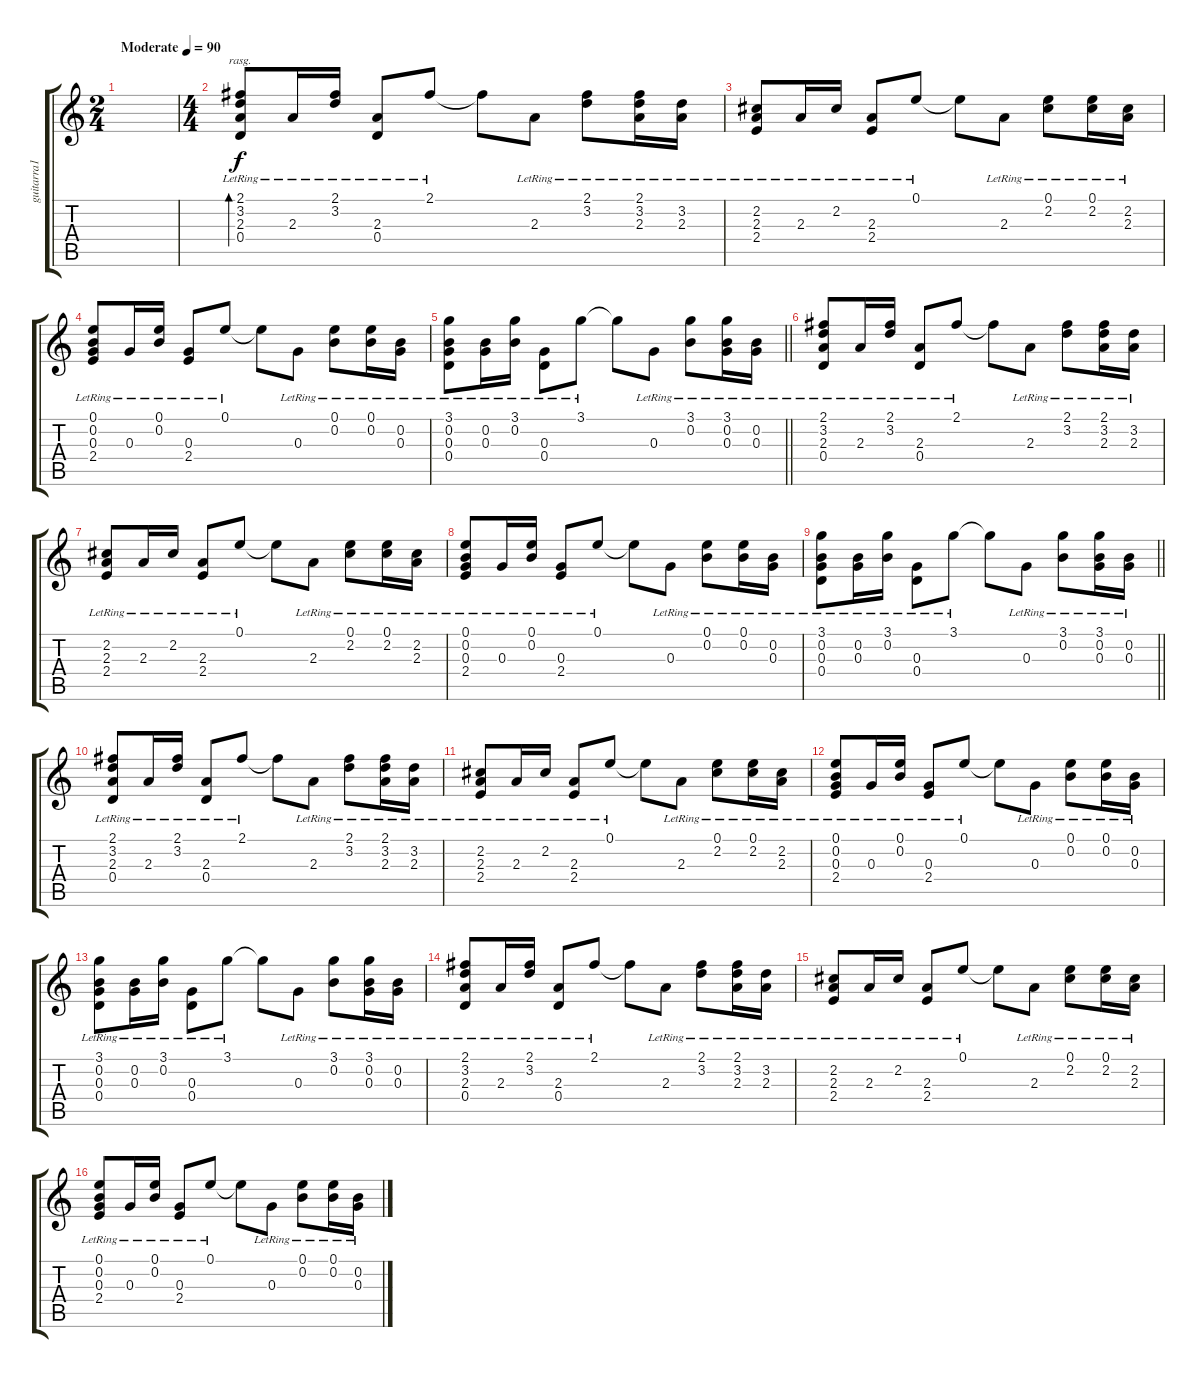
\track ("guitarra1" "guitarra1") {instrument acousticguitarsteel}
\staff {score tabs}
\tuning (E4 B3 G3 D3 A2 E2) {hide}
\ts (2 4)
\tempo (90 "Moderate")
\clef g2
\ks c
|
\ts (4 4)
(2.1{lr} 3.2{lr} 2.3{lr} 0.4{lr}).8{bd 120 rasg ii volume 9 instrument acousticguitarsteel} 2.3{lr}.16 (2.1{lr} 3.2{lr}).16 (2.3{lr} 0.4{lr}).8 2.1{lr}.8 2.1{t}.8 2.3{lr}.8 (2.1{lr} 3.2{lr}).8 (2.1{lr} 3.2{lr} 2.3{lr}).16 (3.2{lr} 2.3{lr}).16 |
(2.2{lr} 2.3{lr} 2.4{lr}).8{volume 9 instrument acousticguitarsteel} 2.3{lr}.16 2.2{lr}.16 (2.3{lr} 2.4{lr}).8 0.1{lr}.8 0.1{t}.8 2.3{lr}.8 (0.1{lr} 2.2{lr}).8 (0.1{lr} 2.2{lr}).16 (2.2{lr} 2.3{lr}).16 |
(0.1{lr} 0.2{lr} 0.3{lr} 2.4{lr}).8{volume 9 instrument acousticguitarsteel} 0.3{lr}.16 (0.1{lr} 0.2{lr}).16 (0.3{lr} 2.4{lr}).8 0.1{lr}.8 0.1{t}.8 0.3{lr}.8 (0.1{lr} 0.2{lr}).8 (0.1{lr} 0.2{lr}).16 (0.2{lr} 0.3{lr}).16 |
\barLineRight lightlight
(3.1{lr} 0.2{lr} 0.3{lr} 0.4{lr}).8{volume 9 instrument acousticguitarsteel} (0.2{lr} 0.3{lr}).16 (3.1{lr} 0.2{lr}).16 (0.3{lr} 0.4{lr}).8 3.1{lr}.8 3.1{t}.8 0.3{lr}.8 (3.1{lr} 0.2{lr}).8 (3.1{lr} 0.2{lr} 0.3{lr}).16 (0.2{lr} 0.3{lr}).16 |
(2.1{lr} 3.2{lr} 2.3{lr} 0.4{lr}).8{volume 9 instrument acousticguitarsteel} 2.3{lr}.16 (2.1{lr} 3.2{lr}).16 (2.3{lr} 0.4{lr}).8 2.1{lr}.8 2.1{t}.8 2.3{lr}.8 (2.1{lr} 3.2{lr}).8 (2.1{lr} 3.2{lr} 2.3{lr}).16 (3.2{lr} 2.3{lr}).16 |
(2.2{lr} 2.3{lr} 2.4{lr}).8{volume 9 instrument acousticguitarsteel} 2.3{lr}.16 2.2{lr}.16 (2.3{lr} 2.4{lr}).8 0.1{lr}.8 0.1{t}.8 2.3{lr}.8 (0.1{lr} 2.2{lr}).8 (0.1{lr} 2.2{lr}).16 (2.2{lr} 2.3{lr}).16 |
(0.1{lr} 0.2{lr} 0.3{lr} 2.4{lr}).8{volume 9 instrument acousticguitarsteel} 0.3{lr}.16 (0.1{lr} 0.2{lr}).16 (0.3{lr} 2.4{lr}).8 0.1{lr}.8 0.1{t}.8 0.3{lr}.8 (0.1{lr} 0.2{lr}).8 (0.1{lr} 0.2{lr}).16 (0.2{lr} 0.3{lr}).16 |
\barLineRight lightlight
(3.1{lr} 0.2{lr} 0.3{lr} 0.4{lr}).8{volume 9 instrument acousticguitarsteel} (0.2{lr} 0.3{lr}).16 (3.1{lr} 0.2{lr}).16 (0.3{lr} 0.4{lr}).8 3.1{lr}.8 3.1{t}.8 0.3{lr}.8 (3.1{lr} 0.2{lr}).8 (3.1{lr} 0.2{lr} 0.3{lr}).16 (0.2{lr} 0.3{lr}).16 |
(2.1{lr} 3.2{lr} 2.3{lr} 0.4{lr}).8{volume 9 instrument acousticguitarsteel} 2.3{lr}.16 (2.1{lr} 3.2{lr}).16 (2.3{lr} 0.4{lr}).8 2.1{lr}.8 2.1{t}.8 2.3{lr}.8 (2.1{lr} 3.2{lr}).8 (2.1{lr} 3.2{lr} 2.3{lr}).16 (3.2{lr} 2.3{lr}).16 |
(2.2{lr} 2.3{lr} 2.4{lr}).8{volume 9 instrument acousticguitarsteel} 2.3{lr}.16 2.2{lr}.16 (2.3{lr} 2.4{lr}).8 0.1{lr}.8 0.1{t}.8 2.3{lr}.8 (0.1{lr} 2.2{lr}).8 (0.1{lr} 2.2{lr}).16 (2.2{lr} 2.3{lr}).16 |
(0.1{lr} 0.2{lr} 0.3{lr} 2.4{lr}).8{volume 9 instrument acousticguitarsteel} 0.3{lr}.16 (0.1{lr} 0.2{lr}).16 (0.3{lr} 2.4{lr}).8 0.1{lr}.8 0.1{t}.8 0.3{lr}.8 (0.1{lr} 0.2{lr}).8 (0.1{lr} 0.2{lr}).16 (0.2{lr} 0.3{lr}).16 |
(3.1{lr} 0.2{lr} 0.3{lr} 0.4{lr}).8{volume 9 instrument acousticguitarsteel} (0.2{lr} 0.3{lr}).16 (3.1{lr} 0.2{lr}).16 (0.3{lr} 0.4{lr}).8 3.1{lr}.8 3.1{t}.8 0.3{lr}.8 (3.1{lr} 0.2{lr}).8 (3.1{lr} 0.2{lr} 0.3{lr}).16 (0.2{lr} 0.3{lr}).16 |
(2.1{lr} 3.2{lr} 2.3{lr} 0.4{lr}).8{volume 9 instrument acousticguitarsteel} 2.3{lr}.16 (2.1{lr} 3.2{lr}).16 (2.3{lr} 0.4{lr}).8 2.1{lr}.8 2.1{t}.8 2.3{lr}.8 (2.1{lr} 3.2{lr}).8 (2.1{lr} 3.2{lr} 2.3{lr}).16 (3.2{lr} 2.3{lr}).16 |
(2.2{lr} 2.3{lr} 2.4{lr}).8{volume 9 instrument acousticguitarsteel} 2.3{lr}.16 2.2{lr}.16 (2.3{lr} 2.4{lr}).8 0.1{lr}.8 0.1{t}.8 2.3{lr}.8 (0.1{lr} 2.2{lr}).8 (0.1{lr} 2.2{lr}).16 (2.2{lr} 2.3{lr}).16 |
(0.1{lr} 0.2{lr} 0.3{lr} 2.4{lr}).8{volume 9 instrument acousticguitarsteel} 0.3{lr}.16 (0.1{lr} 0.2{lr}).16 (0.3{lr} 2.4{lr}).8 0.1{lr}.8 0.1{t}.8 0.3{lr}.8 (0.1{lr} 0.2{lr}).8 (0.1{lr} 0.2{lr}).16 (0.2{lr} 0.3{lr}).16
